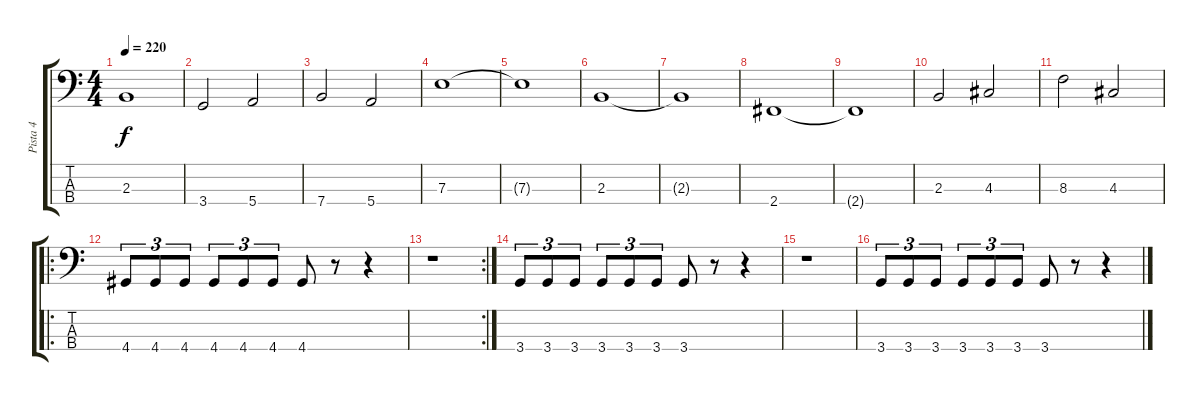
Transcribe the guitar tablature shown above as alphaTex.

\track ("Pista 4" "Pista 4") {instrument electricbasspick}
\staff {score tabs}
\tuning (G2 D2 A1 E1) {hide}
\ts (4 4)
\tempo 220
\clef f4
\ks c
2.3{t}.1{dy f} |
3.4.2 5.4.2 |
7.4.2 5.4.2 |
7.3.1 |
7.3{t}.1 |
2.3.1 |
2.3{t}.1 |
2.4.1 |
2.4{t}.1 |
2.3.2 4.3.2 |
8.3.2 4.3.2 |
\ro
4.4.8{tu (3 2)} 4.4.8{tu (3 2)} 4.4.8{tu (3 2)} 4.4.8{tu (3 2)} 4.4.8{tu (3 2)} 4.4.8{tu (3 2)} 4.4.8 r.8 r.4 |
\rc 2
r.1 |
3.4.8{tu (3 2)} 3.4.8{tu (3 2)} 3.4.8{tu (3 2)} 3.4.8{tu (3 2)} 3.4.8{tu (3 2)} 3.4.8{tu (3 2)} 3.4.8 r.8 r.4 |
r.1 |
3.4.8{tu (3 2)} 3.4.8{tu (3 2)} 3.4.8{tu (3 2)} 3.4.8{tu (3 2)} 3.4.8{tu (3 2)} 3.4.8{tu (3 2)} 3.4.8 r.8 r.4
